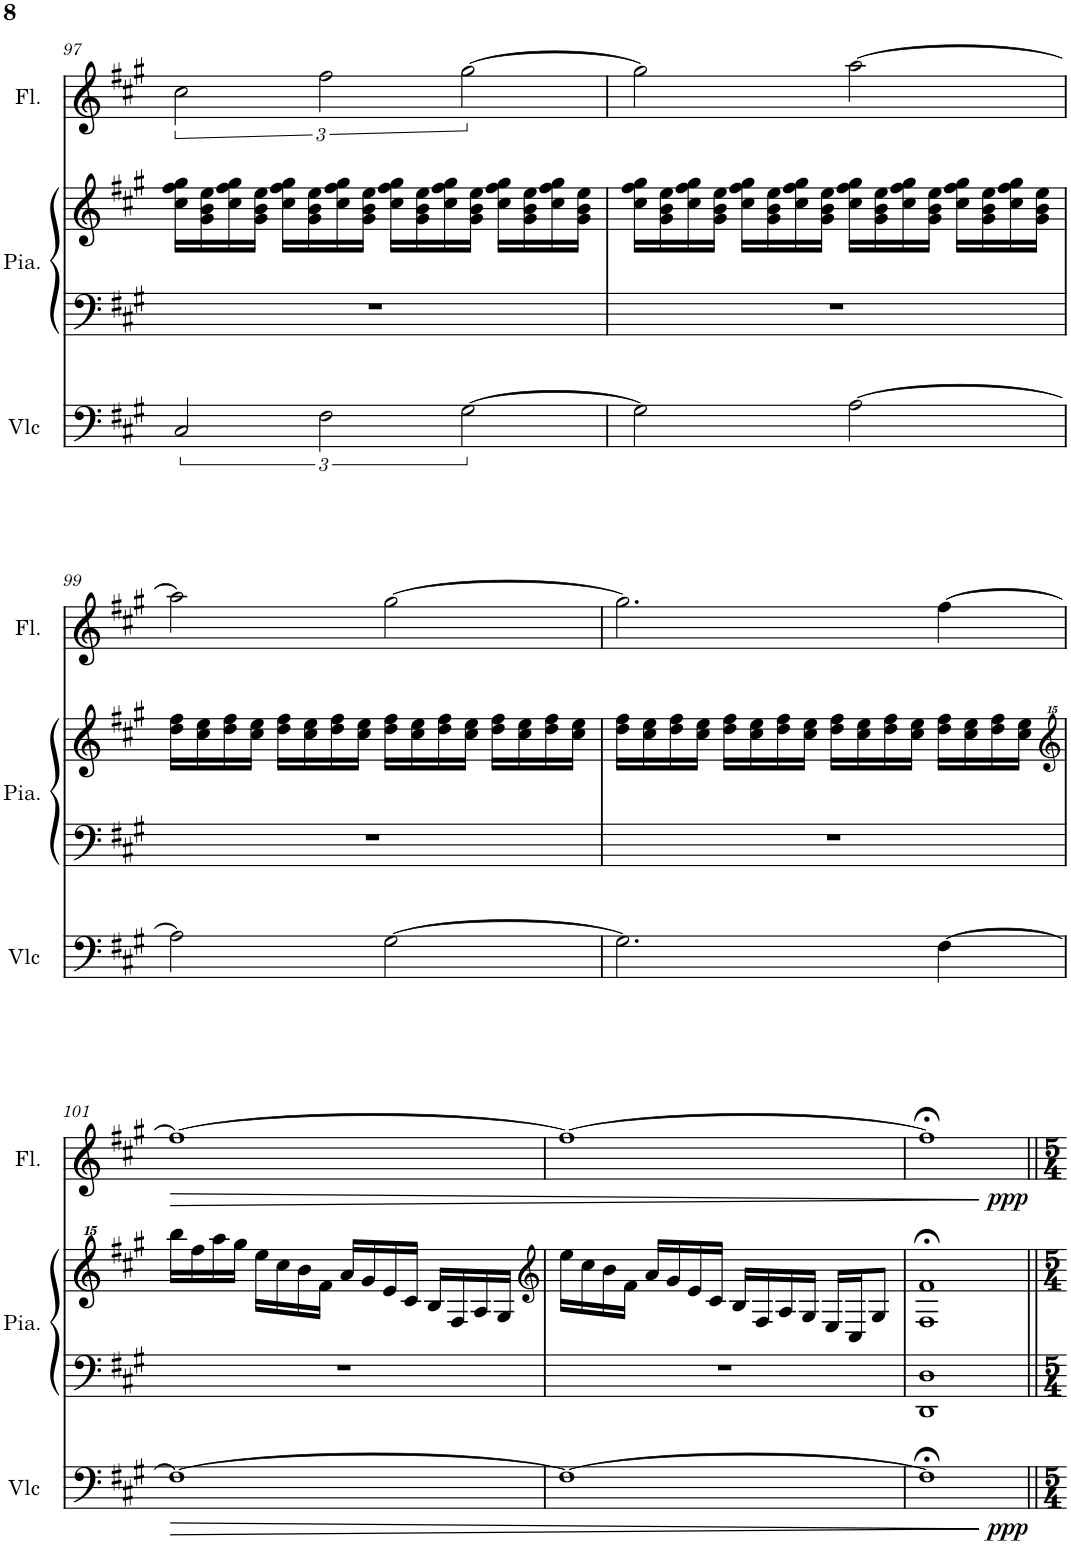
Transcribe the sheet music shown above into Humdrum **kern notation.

**kern	**dynam	**kern	**kern	**kern	**dynam
*part3	*part3	*part2	*part2	*part1	*part1
*staff4	*staff4	*staff3	*staff2	*staff1	*staff1
*I"Violoncelle	*	*I"Piano	*	*I"Flûte	*
*I'Vlc	*	*I'Pia.	*	*I'Fl.	*
!!LO:PB:g=z
*clefF4	*	*clefF4	*clefG2	*clefG2	*
*k[f#c#g#]	*	*k[f#c#g#]	*k[f#c#g#]	*k[f#c#g#]	*
*M4/4	*	*M4/4	*M4/4	*M4/4	*
=97	=97	=97	=97	=97	=97
3C#/	.	1r	16cc#\ 16ff#\ 16gg#\LL	3cc#\	.
.	.	.	16g#\ 16b\ 16ee\	.	.
.	.	.	16cc#\ 16ff#\ 16gg#\	.	.
.	.	.	16g#\ 16b\ 16ee\JJ	.	.
.	.	.	16cc#\ 16ff#\ 16gg#\LL	.	.
.	.	.	16g#\ 16b\ 16ee\	.	.
3F#\	.	.	.	3ff#\	.
.	.	.	16cc#\ 16ff#\ 16gg#\	.	.
.	.	.	16g#\ 16b\ 16ee\JJ	.	.
.	.	.	16cc#\ 16ff#\ 16gg#\LL	.	.
.	.	.	16g#\ 16b\ 16ee\	.	.
.	.	.	16cc#\ 16ff#\ 16gg#\	.	.
[3G#\	.	.	.	[3gg#\	.
.	.	.	16g#\ 16b\ 16ee\JJ	.	.
.	.	.	16cc#\ 16ff#\ 16gg#\LL	.	.
.	.	.	16g#\ 16b\ 16ee\	.	.
.	.	.	16cc#\ 16ff#\ 16gg#\	.	.
.	.	.	16g#\ 16b\ 16ee\JJ	.	.
=98	=98	=98	=98	=98	=98
2G#\]	.	1r	16cc#\ 16ff#\ 16gg#\LL	2gg#\]	.
.	.	.	16g#\ 16b\ 16ee\	.	.
.	.	.	16cc#\ 16ff#\ 16gg#\	.	.
.	.	.	16g#\ 16b\ 16ee\JJ	.	.
.	.	.	16cc#\ 16ff#\ 16gg#\LL	.	.
.	.	.	16g#\ 16b\ 16ee\	.	.
.	.	.	16cc#\ 16ff#\ 16gg#\	.	.
.	.	.	16g#\ 16b\ 16ee\JJ	.	.
[2A\	.	.	16cc#\ 16ff#\ 16gg#\LL	[2aa\	.
.	.	.	16g#\ 16b\ 16ee\	.	.
.	.	.	16cc#\ 16ff#\ 16gg#\	.	.
.	.	.	16g#\ 16b\ 16ee\JJ	.	.
.	.	.	16cc#\ 16ff#\ 16gg#\LL	.	.
.	.	.	16g#\ 16b\ 16ee\	.	.
.	.	.	16cc#\ 16ff#\ 16gg#\	.	.
.	.	.	16g#\ 16b\ 16ee\JJ	.	.
!!LO:LB:g=z
=99	=99	=99	=99	=99	=99
2A\]	.	1r	16dd\ 16ff#\LL	2aa\]	.
.	.	.	16cc#\ 16ee\	.	.
.	.	.	16dd\ 16ff#\	.	.
.	.	.	16cc#\ 16ee\JJ	.	.
.	.	.	16dd\ 16ff#\LL	.	.
.	.	.	16cc#\ 16ee\	.	.
.	.	.	16dd\ 16ff#\	.	.
.	.	.	16cc#\ 16ee\JJ	.	.
[2G#\	.	.	16dd\ 16ff#\LL	[2gg#\	.
.	.	.	16cc#\ 16ee\	.	.
.	.	.	16dd\ 16ff#\	.	.
.	.	.	16cc#\ 16ee\JJ	.	.
.	.	.	16dd\ 16ff#\LL	.	.
.	.	.	16cc#\ 16ee\	.	.
.	.	.	16dd\ 16ff#\	.	.
.	.	.	16cc#\ 16ee\JJ	.	.
=100	=100	=100	=100	=100	=100
2.G#\]	.	1r	16dd\ 16ff#\LL	2.gg#\]	.
.	.	.	16cc#\ 16ee\	.	.
.	.	.	16dd\ 16ff#\	.	.
.	.	.	16cc#\ 16ee\JJ	.	.
.	.	.	16dd\ 16ff#\LL	.	.
.	.	.	16cc#\ 16ee\	.	.
.	.	.	16dd\ 16ff#\	.	.
.	.	.	16cc#\ 16ee\JJ	.	.
.	.	.	16dd\ 16ff#\LL	.	.
.	.	.	16cc#\ 16ee\	.	.
.	.	.	16dd\ 16ff#\	.	.
.	.	.	16cc#\ 16ee\JJ	.	.
[4F#\	.	.	16dd\ 16ff#\LL	[4ff#\	.
.	.	.	16cc#\ 16ee\	.	.
.	.	.	16dd\ 16ff#\	.	.
.	.	.	16cc#\ 16ee\JJ	.	.
!!LO:LB:g=z
=101	=101	=101	=101	=101	=101
*	*	*	*clefG^^2	*	*
!	!	!	!	!	!LO:HP:b
1F#_	.	1r	16bbbb\LL	1ff#_	>
.	.	.	16ffff#\	.	.
.	.	.	16aaaa\	.	.
.	.	.	16gggg#\JJ	.	.
.	.	.	16eeee\LL	.	.
.	.	.	16cccc#\	.	.
.	.	.	16bbb\	.	.
.	.	.	16fff#\JJ	.	.
.	.	.	16aaa/LL	.	.
.	.	.	16ggg#/	.	.
.	.	.	16eee/	.	.
.	.	.	16ccc#/JJ	.	.
.	.	.	16bb/LL	.	.
.	.	.	16ff#/	.	.
.	.	.	16aa/	.	.
.	.	.	16gg#/JJ	.	.
=102	=102	=102	=102	=102	=102
*	*	*	*clefG2	*	*
1F#_	.	1r	16ee\LL	1ff#_	.
.	.	.	16cc#\	.	.
.	.	.	16b\	.	.
.	.	.	16f#\JJ	.	.
.	.	.	16a/LL	.	.
.	.	.	16g#/	.	.
.	.	.	16e/	.	.
.	.	.	16c#/JJ	.	.
.	.	.	16B/LL	.	.
.	.	.	16F#/	.	.
.	.	.	16A/	.	.
.	.	.	16G#/JJ	.	.
.	.	.	16E/LL	.	.
.	.	.	16C#/J	.	.
.	.	.	8G#/J	.	.
.	.	.	.	.	]
=103	=103	=103	=103	=103	=103
!	!LO:DY:b	!	!	!	!LO:DY:b
1F#;<]	ppp	1DD 1D	1F#;< 1f#;<	1ff#;<]	ppp
=||	=||	=||	=||	=||	=||
*-	*-	*-	*-	*-	*-
